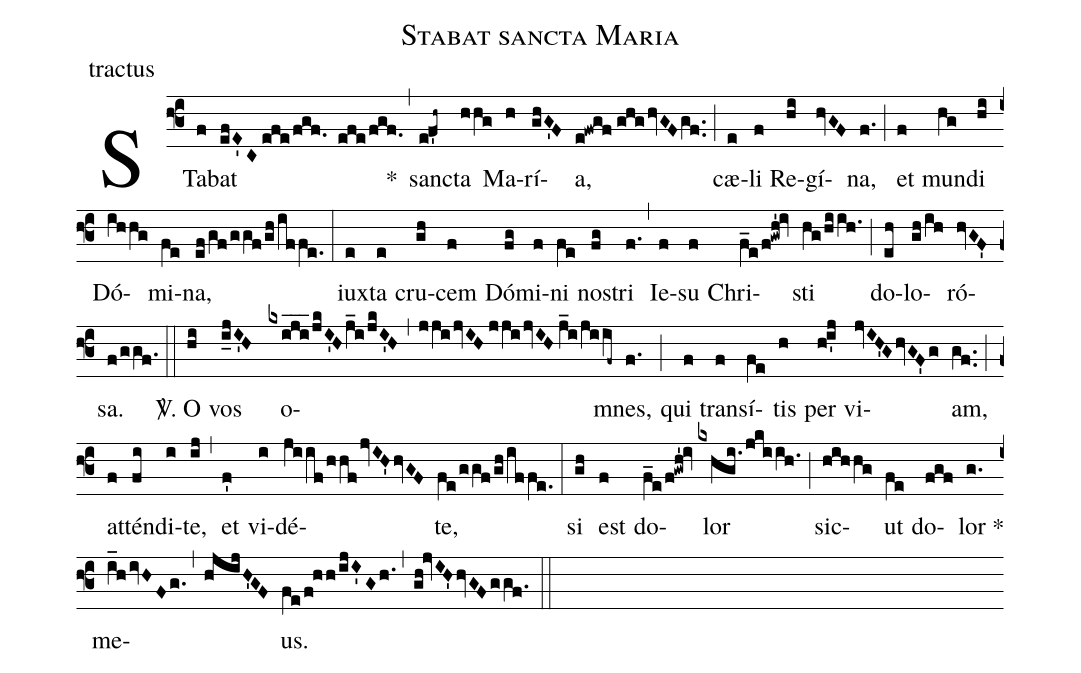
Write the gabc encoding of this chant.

name:Stabat sancta Maria;
office-part:tractus;
%%
(f3) STa(f)bat(efE'C//efe/fgf. efe/fgf.) *(,) san(e!f'h~)cta(hhg) Ma(h)rí(ghG'F)a,(e!fwgf//ghghvGFgf..) (;) cæ(e)li(f) Re(hi)gí(hvGF)na,(f.) (;) et(f) mun(hg)di(hi) Dó(ihhg)mi(fe)na,(ef/gf/ggf/gh/iffe.) (:)
iux(e)ta(e) cru(gh)cem(f) Dó(fg)mi(f)ni(fe) no(fg)stri(f.) (,) Ie(f)su(f) Chri(f_e/f!gwh'!iv)sti(hg/hiih.) (;) do(eh)lo(gh/ih)ró(hvGF')sa.(f/ggf.) (::)

<sp>V/</sp>. O(hi) vos(i_jI'H ) o(kxiji___/jkI'Hj_i/jkI'H,jjijvIH//jjijvIH//j_i/jiif~)mnes,(f.) (;) qui(f) trans(f)í(fe)tis(h) per(h!i'j) vi(jvIH'GhvGF'g)am,(gf..) (;) at(f)tén(fi)di(i)te,(ij) (,) et(f') vi(i)dé(jiif/hhfjvIH'hvGF)te,(fe/ggf/gh/iffe.) (:)
si(gh) est(f) do(f_e/f!gwh'!iv)lor(kxhgi.jkiih.) (;) sic(hihhg)ut(fe) do(fgf)lor *(g.) me(i_hivHFg.,hjijH'GF)us.(fe/f!hh/ijI'Gh.,gh!jvIH'hvGFggf.) (::)
